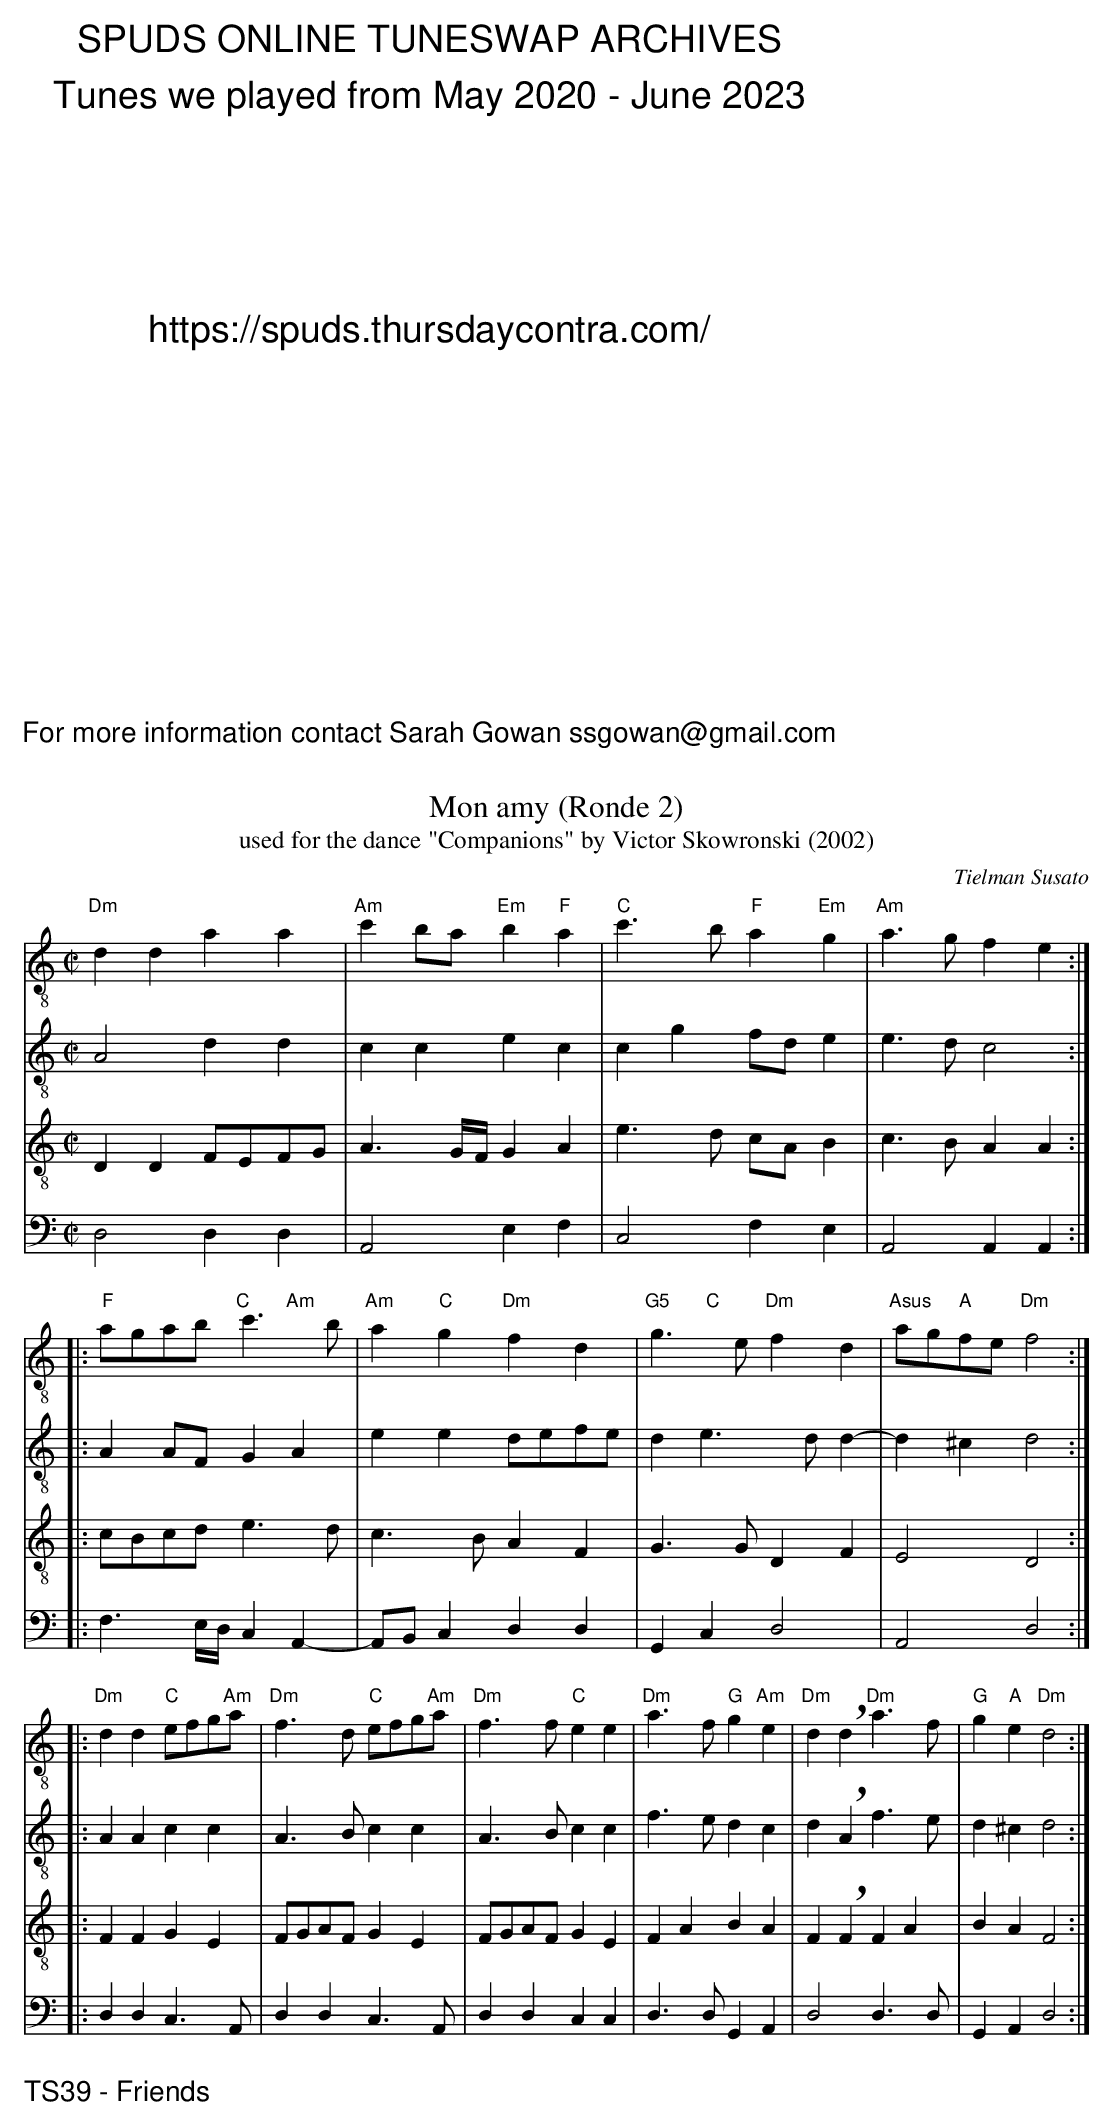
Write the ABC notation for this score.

X:1
T:Mon amy (Ronde 2)
T:used for the dance "Companions" by Victor Skowronski (2002)
C:Tielman Susato
M:C|
L:1/4
K:Ddor
Q:1/2=80 % slower than for the English dance
V:Superius octave=1 clef=treble-8 transpose=-12 % orig.: no transposition
"Dm"DDAA|"Am"cB/A/"Em"B"F"A|"C"c>B"F"A"Em"G|"Am"A>""G""FE:|
|:"F"A/G/A/B/"C       Am"c>B|"Am"A"C"G"Dm"FD|\
"G5       C"G>E"Dm"FD|"Asus"A/G/"A"F/E/"Dm"F2:|
|:"Dm"DD"C"E/F/G/"Am"A/|"Dm"F>D "C"E/F/G/"Am"A/|"Dm"F>F"C"EE|\
"Dm"A>F"G"G"Am"E|"Dm"D!breath!D "Dm"A>F|"G"G"A"E"Dm"D2:|
V:Altus clef=treble-8 %transpose=12
A2dd|ccec|cgf/2d/2e|e>dc2::AA/2F/2GA|eed/2e/2f/2e/2|de>dd-|
d^cd2::AAcc|A>Bcc|A>Bcc|f>edc|d!breath!A f>e|d^cd2:|
V: Tenor clef=treble-8 %transpose=12
DDF/2E/2F/2G/2|A3/2G/4F/4GA|e>d c/2A/2B|c>BAA::c/2B/2c/2d/2e>d|c>BAF|G>GDF|
E2D2::FFGE|F/2G/2A/2F/2GE|F/2G/2A/2F/2GE|FA BA|F!breath!F FA| BAF2:|
V: Bassus clef=bass octave=-2
d2dd|A2ef|c2fe|A2AA::f3/2e/4d/4cA-|A/2B/2cdd|Gcd2|
A2d2::ddc>A|ddc>A|ddcc|d>dGA|d2 d>d|GAd2:|
